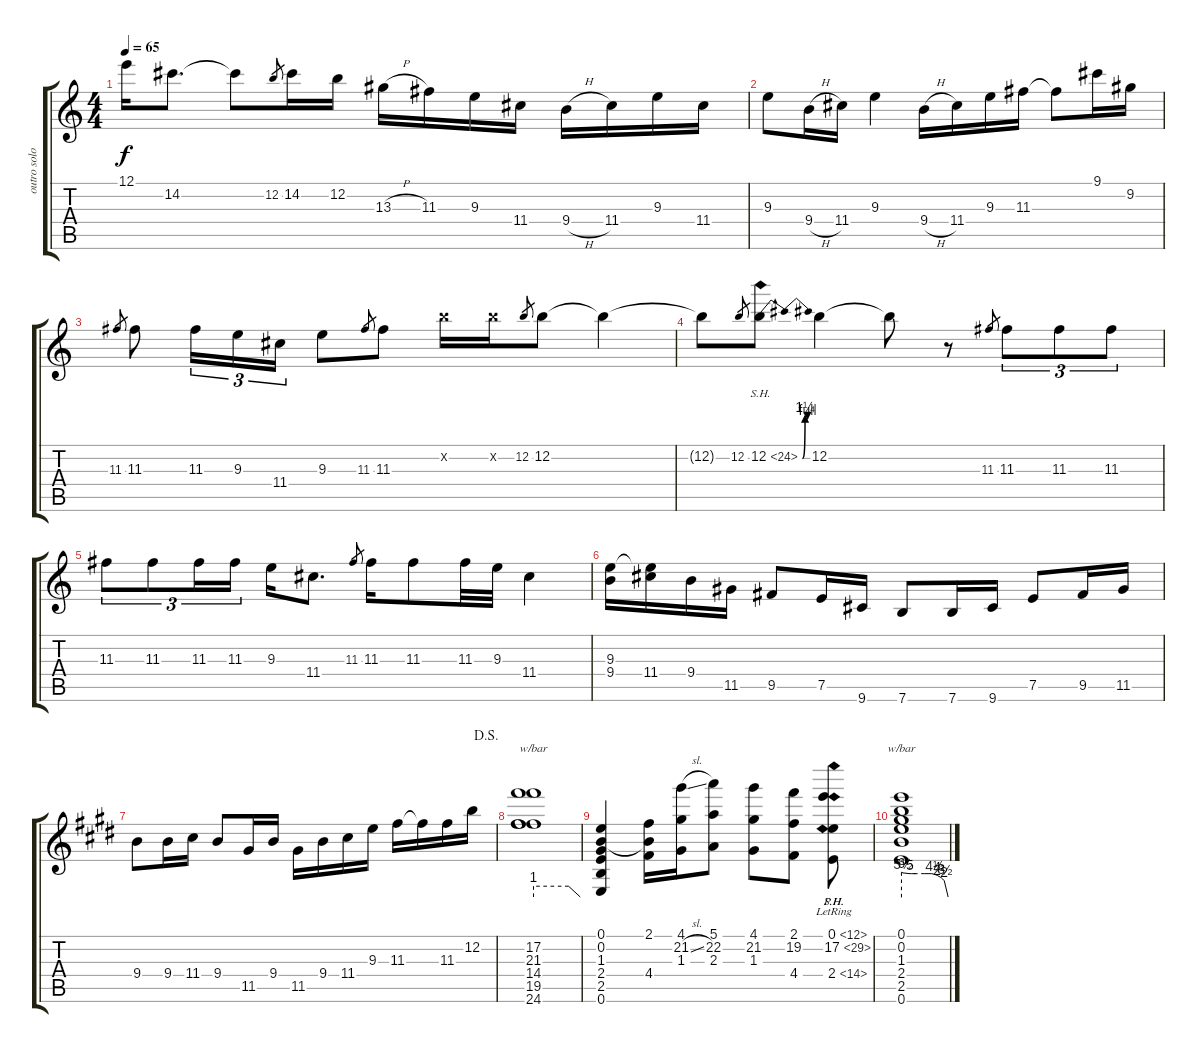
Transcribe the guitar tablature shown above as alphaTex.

\track ("outro solo" "outro solo") {instrument distortionguitar}
\staff {score tabs}
\tuning (E4 B3 G3 D3 A2 E2) {hide}
\ts (4 4)
\tempo 65
\clef g2
\ks c
12.1.16{dy f} 14.2.8{d} 14.2{t}.8 12.2.8{gr} 14.2.16 12.2.16 13.3{h}.16 11.3.16 9.3.16 11.4.16 9.4{h}.16 11.4.16 9.3.16 11.4.16 |
9.3.8 9.4{h}.16 11.4.16 9.3.4 9.4{h}.16 11.4.16 9.3.16 11.3.16 11.3{t}.8 9.1.16 9.2.16 |
11.3.8{gr} 11.3.8 11.3.16{tu (3 2)} 9.3.16{tu (3 2)} 11.4.16{tu (3 2)} 9.3.8 11.3.8{gr} 11.3.8 12.2{x}.16 12.2{x}.16 12.2.8{gr} 12.2.8 12.2{t}.4 |
12.2{t}.8 12.2.8{gr} 12.2{be (bendrelease 0 0 17 5 17 5 60 4) sh 12}.8 12.2.4 12.2{t}.8 r.8 11.3.8{gr} 11.3.8{tu (3 2)} 11.3.8{tu (3 2)} 11.3.8{tu (3 2)} |
11.3.8{tu (3 2)} 11.3.8{tu (3 2)} 11.3.16{tu (3 2)} 11.3.16{tu (3 2)} 9.3.16 11.4.8{d} 11.3.8{gr} 11.3.16 11.3.8 11.3.32 9.3.32 11.4.4 |
(9.3 9.4).16 (9.3{t} 11.4).16 9.4.16 11.5.16 9.5.8 7.5.16 9.6.16 7.6.8 7.6.16 9.6.16 7.5.8 9.5.16 11.5.16 |
\jump dalsegno
\ks e
9.4.8 9.4.16 11.4.16 9.4.8 11.5.16 9.4.16 11.5.16 9.4.16 11.4.16 9.3.16 11.3.16 11.3{t}.16 11.3.16 12.2.16 |
(17.2 21.3 14.4 19.5 24.6).1{tbe (custom default 0 4 45 4 60 0)} |
(0.1 0.2 1.3 2.4 2.5 0.6).4 (2.1 0.2{t} 4.4).16 (4.1 21.2{sl} 1.3).16 (5.1 22.2 2.3).8 (4.1 21.2 1.3).8 (2.1 19.2 4.4).8 (0.1{sh 12} 17.2{sh 12 lr} 2.4{ph 12}).8 |
(0.1 0.2 1.3 2.4 2.5 0.6).1{tbe (custom default 0 24 2 22 11 20 13 20 18 20 30 20 39 20 43 18 46 16 51 12 53 10 55 8 60 0)}
